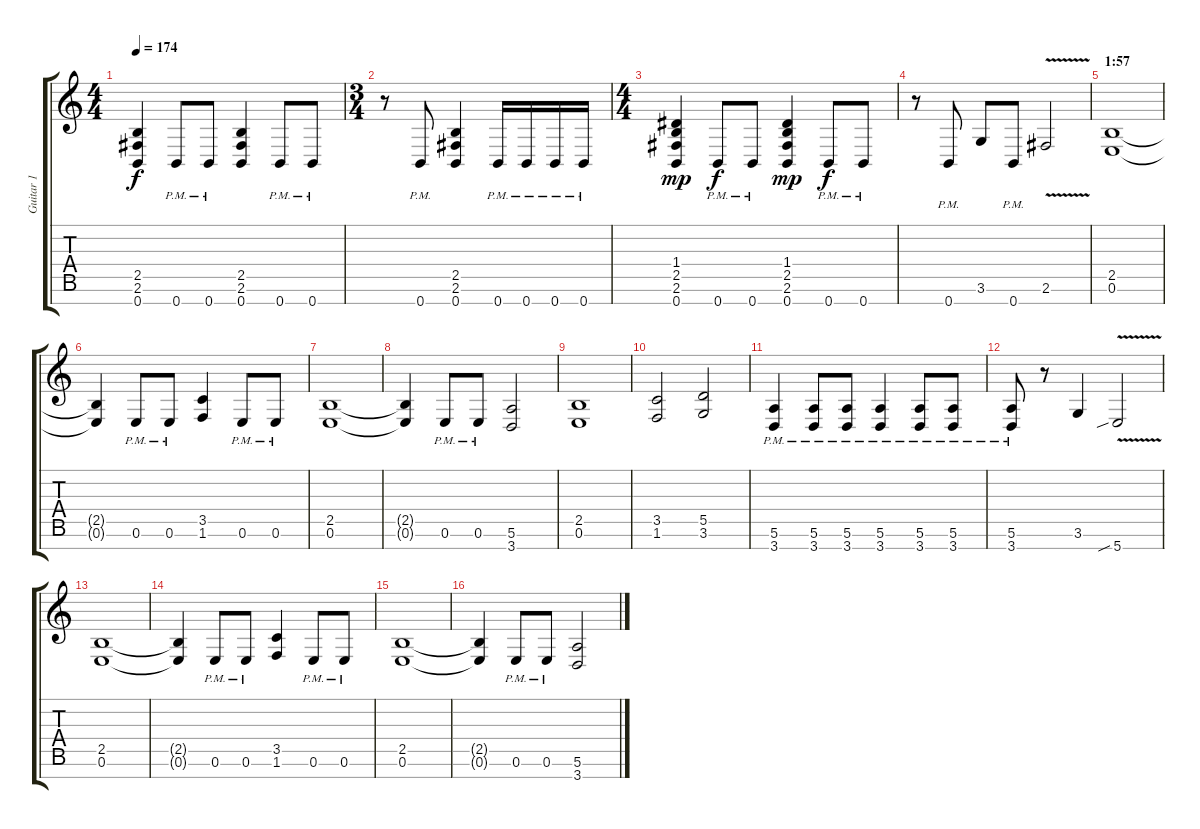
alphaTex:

\track ("Guitar 1" "Guitar 1") {instrument distortionguitar}
\staff {score tabs}
\tuning (E4 B3 G3 D3 A2 E2 B1) {hide}
\ts (4 4)
\tempo 174
\clef g2
\ks c
(2.5 2.6 0.7).4{dy f} 0.7{pm}.8 0.7{pm}.8 (2.5 2.6 0.7).4 0.7{pm}.8 0.7{pm}.8 |
\ts (3 4)
r.8 0.7{pm}.8 (2.5 2.6 0.7).4 0.7{pm}.16 0.7{pm}.16 0.7{pm}.16 0.7{pm}.16 |
\ts (4 4)
(1.4 2.5 2.6 0.7).4{dy mp} 0.7{pm}.8{dy f} 0.7{pm}.8 (1.4 2.5 2.6 0.7).4{dy mp} 0.7{pm}.8{dy f} 0.7{pm}.8 |
r.8 0.7{pm}.8 3.6.8 0.7{pm}.8 2.6{v}.2 |
\section ("" "1:57")
(2.5 0.6).1 |
(2.5{t} 0.6{t}).4 0.6{pm}.8 0.6{pm}.8 (3.5 1.6).4 0.6{pm}.8 0.6{pm}.8 |
(2.5 0.6).1 |
(2.5{t} 0.6{t}).4 0.6{pm}.8 0.6{pm}.8 (5.6 3.7).2 |
(2.5 0.6).1 |
(3.5 1.6).2 (5.5 3.6).2 |
(5.6{pm} 3.7{pm}).4 (5.6{pm} 3.7{pm}).8 (5.6{pm} 3.7{pm}).8 (5.6{pm} 3.7{pm}).4 (5.6{pm} 3.7{pm}).8 (5.6{pm} 3.7{pm}).8 |
(5.6{pm} 3.7{pm}).8 r.8 3.6.4 5.7{v sib}.2 |
(2.5 0.6).1 |
(2.5{t} 0.6{t}).4 0.6{pm}.8 0.6{pm}.8 (3.5 1.6).4 0.6{pm}.8 0.6{pm}.8 |
(2.5 0.6).1 |
(2.5{t} 0.6{t}).4 0.6{pm}.8 0.6{pm}.8 (5.6 3.7).2
